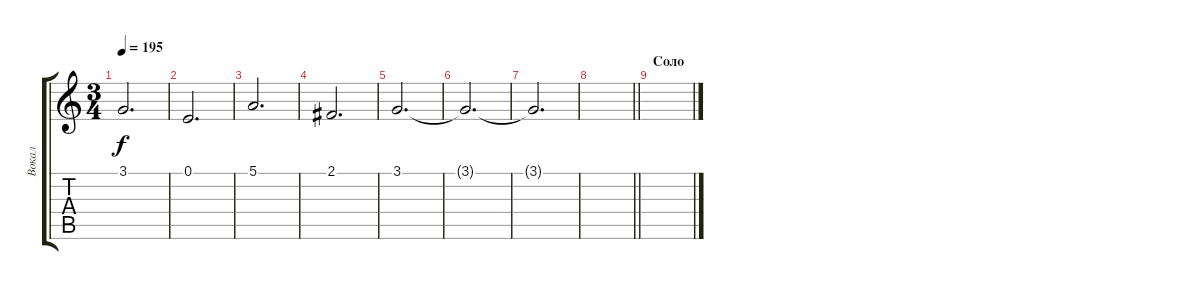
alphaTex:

\track ("Вокал" "Вокал") {instrument lead2sawtooth}
\staff {score tabs}
\tuning (E4 B3 G3 D3 A2 E2) {hide}
\ts (3 4)
\tempo 195
\clef g2
\ks c
3.1.2{d dy f} |
0.1.2{d} |
5.1.2{d} |
2.1.2{d} |
3.1.2{d} |
3.1{t}.2{d} |
3.1{t}.2{d} |
\barLineRight lightlight
|
\section ("" "Соло")
